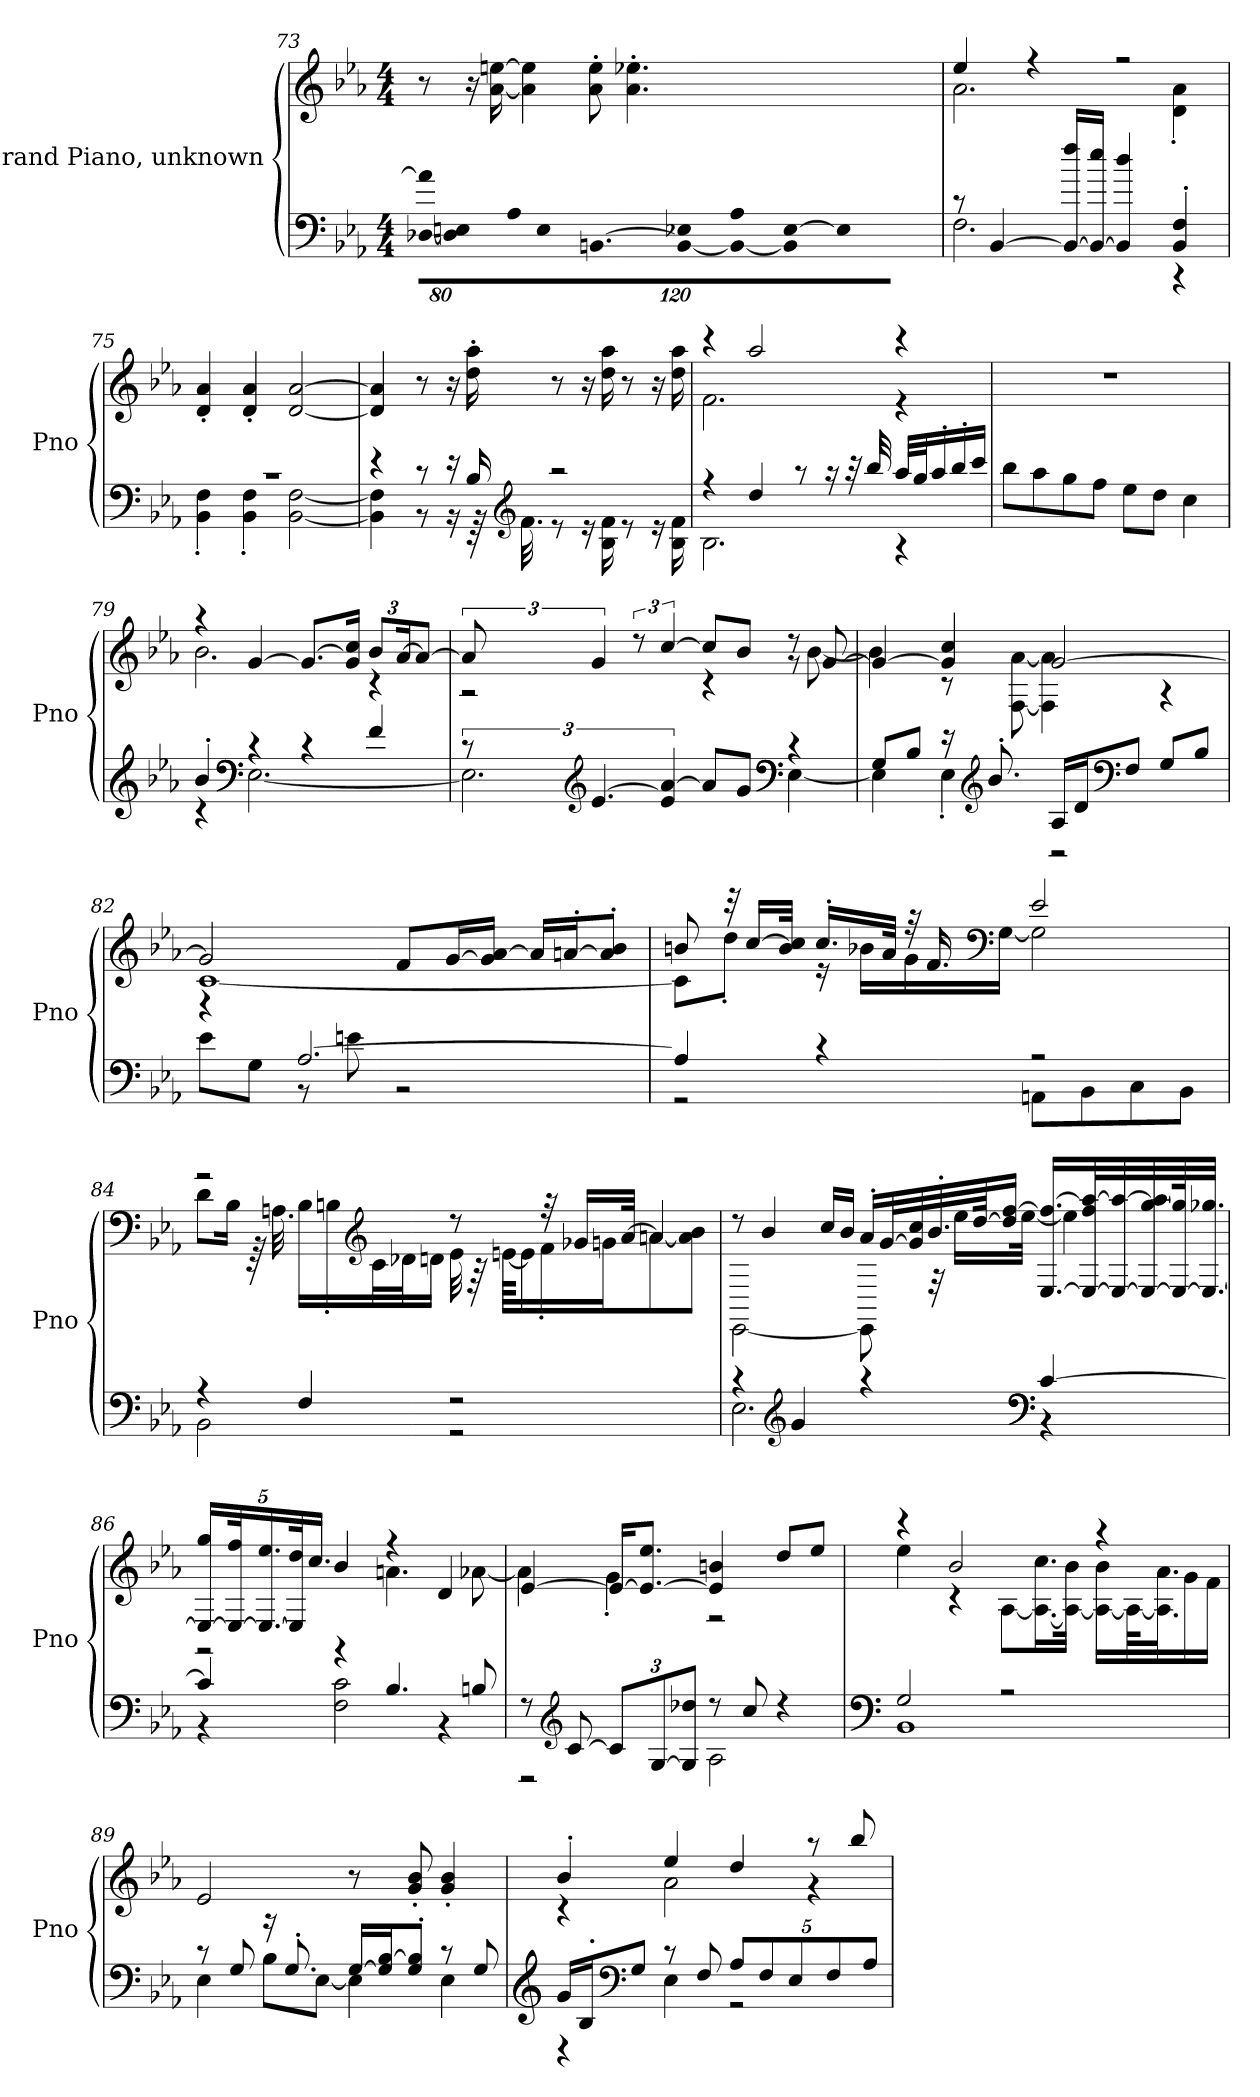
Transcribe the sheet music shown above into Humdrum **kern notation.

**kern	**kern
*part1	*part1
*staff2	*staff1
*I"Grand Piano, unknown	*
*I'Pno	*
!!LO:LB:g=z
*clefF4	*clefG2
*k[b-e-a-]	*k[b-e-a-]
*M4/4	*M4/4
*Xbrackettup	*
=73	=73
!LO:N:vis=8	!
[640%71D-X\ 640%71a-\]L	8r
!LO:N:vis=8	!
640%71D-\] 640%71En\	.
.	16r
.	[16a-\ [16een\
!LO:N:vis=16	!
1920%107A-\K	.
.	4a-\] 4ee\]
!LO:N:vis=8	!
640%71E\	.
[9.BBn\	.
.	8a-\' 8ee\'
!LO:N:vis=8	!
640%71BB\_ 640%71E-X\	.
.	4.a-\' 4.ee-X\'
!LO:N:vis=8	!
640%71BB\_ 640%71A-\	.
!LO:N:vis=8	!
640%71BB\] [640%71E-\	.
!LO:N:vis=8	!
640%71E-\J]	.
960ryy	.
=74	=74
*^	*^
8r	2.F\	4ee-/	2.a-\
[4BB-/	.	.	.
.	.	4r	.
16BB-/_ 16ff/LL	.	.	.
16BB-/_ 16ee-/JJ	.	.	.
4BB-/] 4dd/	.	2r	.
4BB-/' 4F/'	4r	.	4d\' 4a-\'
*	*	*v	*v
=75	=75	=75
1r	4BB-\' 4F\'	4d/' 4a-/'
.	4BB-\' 4F\'	4d/' 4a-/'
.	[2BB-\ [2F\	[2d/ [2a-/
=76	=76	=76
4r	4BB-\] 4F\]	4d/] 4a-/]
8r	8r	8r
16r	16r	16r
16B-/	64r	16dd\' 16aa-\'
*clefG2	*	*
.	32.f\	.
2r	8r	8r
.	16r	16r
.	16B-\ 16f\	16dd\ 16aa-\
.	8r	8r
.	16r	16r
.	16B-\ 16f\	16dd\ 16aa-\
!!LO:LB:g=z
=77	=77	=77
*	*	*^
4r	2.B-\	4r	2.f\
4dd/	.	2aa-/	.
8r	.	.	.
16r	.	.	.
32r	.	.	.
32bb-/	.	.	.
32aa-/LLL	4r	4r	4r
32gg/J	.	.	.
16aa-'/	.	.	.
16bb-'/	.	.	.
16ccc/JJ	.	.	.
*v	*v	*	*
*	*v	*v
=78	=78
8bb-\L	1r
8aa-\	.
8gg\	.
8ff\J	.
8ee-\L	.
8dd\J	.
4cc\	.
=79	=79
*^	*^
4b-'/	4r	4r	2.b-\
*clefF4	*	*	*
4r	[2.E-\	[4g/	.
4r	.	8.g/L_	.
.	.	16g/] 16cc/Jk	.
*	*	*Xbrackettup	*
4f/	.	12b-/L	4r
.	.	[24a-/K	.
.	.	8a-/J_	.
!!LO:LB:g=z	!!
=80	=80	=80	=80
*brackettup	*	*brackettup	*
12r	2.E-\]	12a-/]	2r
*clefG2	*	*	*
[6.e-/	.	6g/	.
.	.	12r	.
6e-/] [6a-/	.	[6cc/	.
8a-/L]	.	8cc/L]	4r
8g/J	.	8b-/J	.
*clefF4	*	*	*
4r	[4E-\	8r	8r
.	.	[8g/	[8b-\
=81	=81	=81	=81
8G/L	4E-\]	4g/_	4b-\]
8B-/J	.	.	.
16r	4E-'\	4g/] 4cc/	8r
*clefG2	*	*	*
8.b-'/	.	.	.
.	.	.	[8F\ [8a-\
16A-/LL	2r	[2g/	4F\] 4a-\]
16d/J	.	.	.
*clefF4	*	*	*
8F/J	.	.	.
8G/L	.	.	4r
8B-/J	.	.	.
!!LO:PB:g=z	!!
=82	=82	=82	=82
4r	8e-\L	2g/]	[1c
.	8G\J	.	.
[2.A-/	8r	.	.
.	8en\	.	.
.	2r	8f/L	.
.	.	[16g/L	.
.	.	16g/] [16a-/JJ	.
.	.	16a-/LL]	.
.	.	[16an'/J	.
.	.	8a/]' 8b-/'J	.
=83	=83	=83	=83
4A-/]	2r	8bn/	8c\L]
.	.	32r	8dd'\J
.	.	[16cc/LL	.
.	.	32b/ 32cc/]JJk	.
4r	.	16.cc'/LL	16r
.	.	.	16b-X\LL
.	.	32a-/JJk	.
.	.	32r	16g\
.	.	16.f/	.
*	*	*clefF4	*
.	.	.	[16G\JJ
2r	8AAn\L	2e-/	2G\]
.	8BB-\	.	.
.	8C\	.	.
.	8BB-\J	.	.
!!LO:LB:g=z	!!
=84	=84	=84	=84
4r	2BB-\	2r	8d\L
.	.	.	16B-\Jk
.	.	.	64r
.	.	.	32.An\
4F/	.	.	16B-\LL
.	.	.	16Bn'\
*	*	*clefG2	*
.	.	.	32c\L
.	.	.	32d-X\J
.	.	.	16dn\JJ
2r	2r	8r	32e-\
.	.	.	64r
.	.	.	[64en\KKLL
.	.	.	16e\]
.	.	32r	16f'\
.	.	16g-X/LL	.
.	.	.	16gn\J
.	.	[32a-/JJk	.
.	.	4a-/]	[8an\
.	.	.	8a\] 8b-\J
!!LO:LB:g=z	!!
=85	=85	=85	=85
4r	2.E-\	8r	[2EE-\
.	.	4b-/	.
*clefG2	*	*	*
4g/	.	.	.
.	.	16cc/LL	.
.	.	16b-/JJ	.
4r	.	16a-'/LL	8EE-\]
.	.	[32g/L	.
.	.	32g/] 32cc/	.
.	.	32.b-'/	32r
.	.	.	16ee-\LL
.	.	[64dd/JK	.
.	.	16dd/] [16ff/JJ	.
.	.	.	[32ee-\JJk
*clefF4	*	*	*
[4c/	4r	[16.E-/ 16.ff/_LL	4ee-\]
.	.	32E-/_ 32ff/] [32aa-/L	.
.	.	32E-/_ 32aa-/_	.
.	.	32E-/_ [32gg/ 32aa-/]	.
.	.	64E-/_ 64gg/]K	.
.	.	32.E-/_ 32.gg-X/JJJ	.
=86	=86	=86	=86
*	*	*Xbrackettup	*
4c/]	4r	20E-/_ 20gg/LL	2r
.	.	40E-/_ 40ff/K	.
.	.	20.E-/_ 20.ee-/	.
.	.	40E-/] 40dd/K	.
.	.	20.cc/JJ	.
4r	2F\ 2c\	4b-/	.
4.B-/	.	4r	4.an\
.	4r	4d/	.
8Bn/	.	.	[8a-X\
!!LO:LB:g=z	!!
=87	=87	=87	=87
8r	2r	[4e-/	4a-\]
*clefG2	*	*	*
[8c/	.	.	.
*Xbrackettup	*	*	*
12c/L]	.	16e-/KL_	4g'\
.	.	8.e-/_ 8.ee-/J	.
[12G/	.	.	.
12G/] 12dd-X/J	.	.	.
8r	2A-\	4e-/] 4bn/	2r
8cc/	.	.	.
4r	.	8dd/L	.
.	.	8ee-/J	.
=88	=88	=88	=88
*clefF4	*	*	*
2G/	1BB-	4r	4ee-\
.	.	2b-/	4r
2r	.	.	[8A-\L
.	.	.	16.A-\_ 16.cc\L
.	.	.	32A-\_ 32b-\JJk
.	.	4r	16A-\_ 16b-\LL
.	.	.	64A-\KL_
.	.	.	32.A-\] 32.a-\J
.	.	.	16g\
.	.	.	16f\JJ
*	*	*v	*v
!!LO:LB:g=z
=89	=89	=89
8r	4E-\	2e-/
8G/	.	.
16r	8B-\L	.
8.G'/	.	.
.	[8E-\J	.
[16G/LL	4E-\]	8r
16G/] [16B-/J	.	.
8G/' 8B-/]'J	.	8g/' 8b-/'
8r	4E-\	4g/' 4b-/'
8G/	.	.
=90	=90	=90
*clefG2	*	*
*	*	*^
16g/LL	4r	4b-'/	4r
16B-'/J	.	.	.
*clefF4	*	*	*
8G/J	.	.	.
8r	4E-\	4ee-/	2a-\
8F/	.	.	.
10A-/L	2r	4dd/	.
10F/	.	.	.
10E-/	.	.	.
.	.	8r	4r
10F/	.	.	.
.	.	8bb-/	.
10A-/J	.	.	.
*v	*v	*	*
*	*v	*v
=	=
*-	*-
